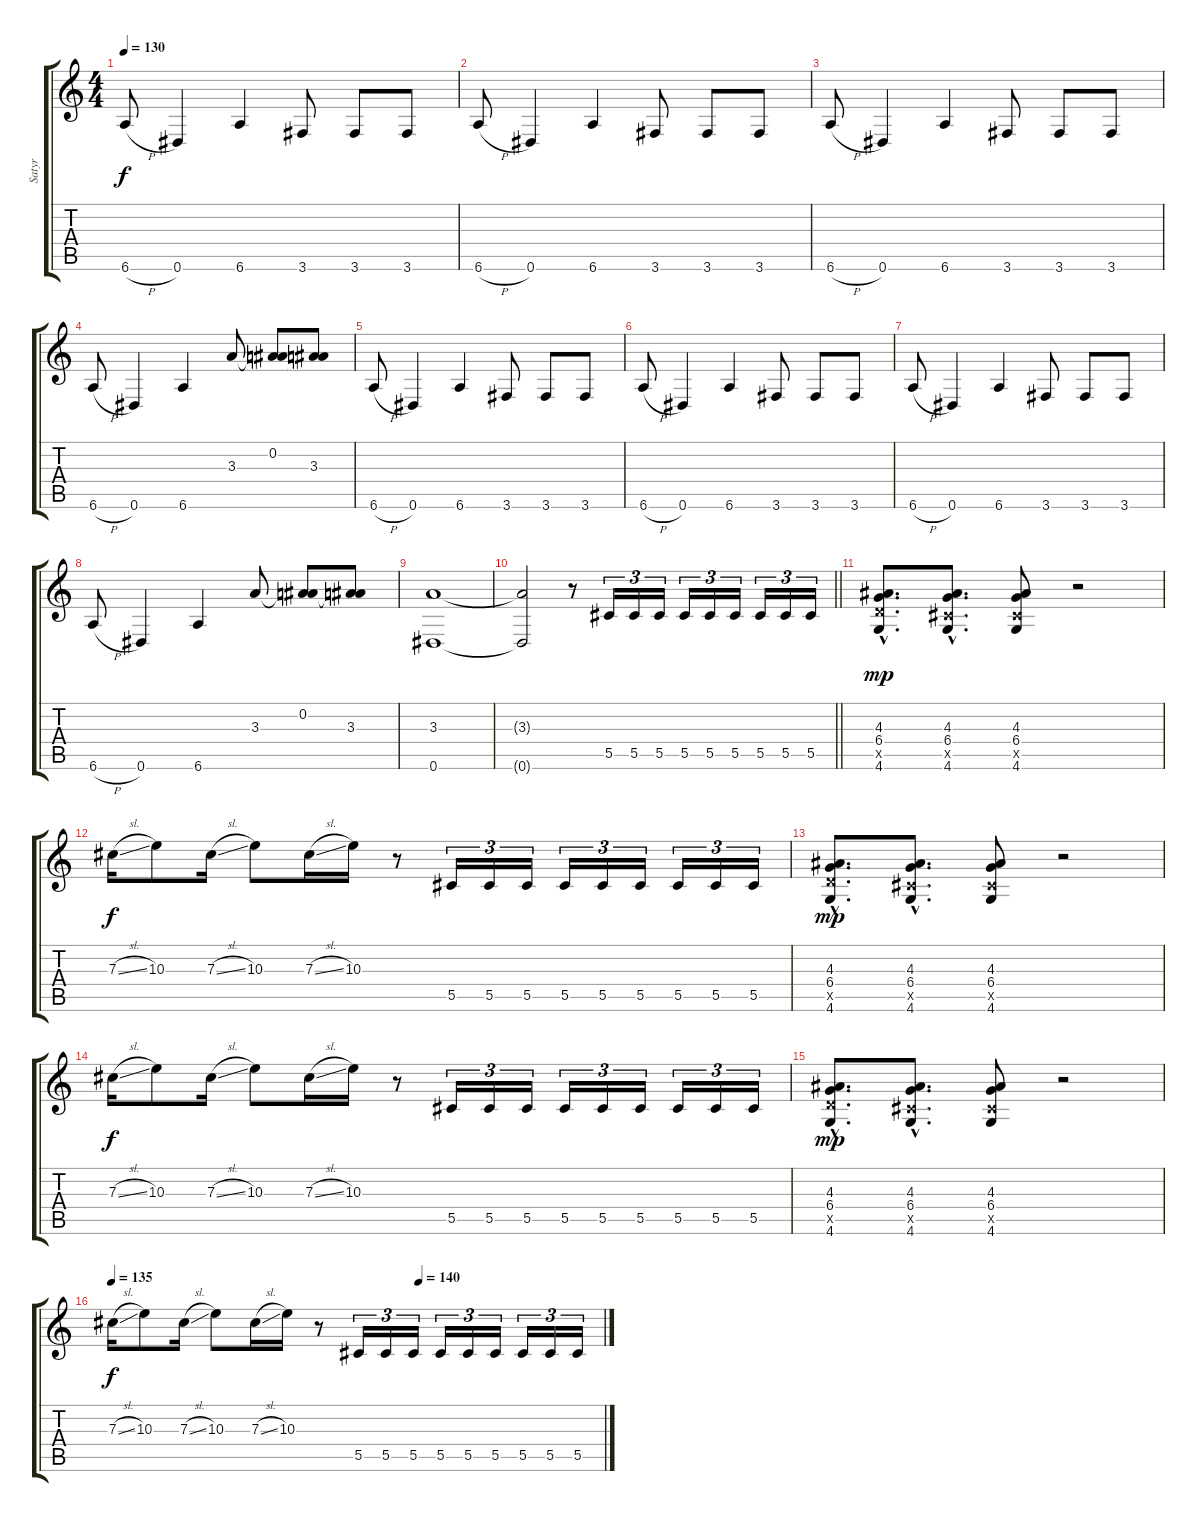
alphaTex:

\track ("Satyr" "Satyr") {instrument distortionguitar}
\staff {score tabs}
\tuning (Eb4 Bb3 Gb3 Db3 Ab2 Eb2) {hide}
\ts (4 4)
\tempo 130
\clef g2
\ks c
6.6{h}.8{dy f} 0.6.4 6.6.4 3.6.8 3.6.8 3.6.8 |
6.6{h}.8 0.6.4 6.6.4 3.6.8 3.6.8 3.6.8 |
6.6{h}.8 0.6.4 6.6.4 3.6.8 3.6.8 3.6.8 |
6.6{h}.8 0.6.4 6.6.4 3.3.8 (0.2 3.3{t}).8 (0.2{t} 3.3).8 |
6.6{h}.8 0.6.4 6.6.4 3.6.8 3.6.8 3.6.8 |
6.6{h}.8 0.6.4 6.6.4 3.6.8 3.6.8 3.6.8 |
6.6{h}.8 0.6.4 6.6.4 3.6.8 3.6.8 3.6.8 |
6.6{h}.8 0.6.4 6.6.4 3.3.8 (0.2 3.3{t}).8 (0.2{t} 3.3).8 |
(3.3 0.6).1 |
\barLineRight lightlight
(3.3{t} 0.6{t}).2 r.8 5.5.16{tu (3 2)} 5.5.16{tu (3 2)} 5.5.16{tu (3 2)} 5.5.16{tu (3 2)} 5.5.16{tu (3 2)} 5.5.16{tu (3 2)} 5.5.16{tu (3 2)} 5.5.16{tu (3 2)} 5.5.16{tu (3 2)} |
(4.3{hac} 6.4{hac} 6.5{hac x} 4.6{hac}).8{d dy mp} (4.3{hac} 6.4{hac} 5.5{hac x} 4.6{hac}).8{d} (4.3 6.4 5.5{x} 4.6).8 r.2 |
7.3{sl}.16{dy f} 10.3.8 7.3{sl}.16 10.3.8 7.3{sl}.16 10.3.16 r.8 5.5.16{tu (3 2)} 5.5.16{tu (3 2)} 5.5.16{tu (3 2)} 5.5.16{tu (3 2)} 5.5.16{tu (3 2)} 5.5.16{tu (3 2)} 5.5.16{tu (3 2)} 5.5.16{tu (3 2)} 5.5.16{tu (3 2)} |
(4.3{hac} 6.4{hac} 6.5{hac x} 4.6{hac}).8{d dy mp} (4.3{hac} 6.4{hac} 5.5{hac x} 4.6{hac}).8{d} (4.3 6.4 5.5{x} 4.6).8 r.2 |
7.3{sl}.16{dy f} 10.3.8 7.3{sl}.16 10.3.8 7.3{sl}.16 10.3.16 r.8 5.5.16{tu (3 2)} 5.5.16{tu (3 2)} 5.5.16{tu (3 2)} 5.5.16{tu (3 2)} 5.5.16{tu (3 2)} 5.5.16{tu (3 2)} 5.5.16{tu (3 2)} 5.5.16{tu (3 2)} 5.5.16{tu (3 2)} |
(4.3{hac} 6.4{hac} 6.5{hac x} 4.6{hac}).8{d dy mp} (4.3{hac} 6.4{hac} 5.5{hac x} 4.6{hac}).8{d} (4.3 6.4 5.5{x} 4.6).8 r.2 |
\tempo 135
\tempo (140 0.625)
7.3{sl}.16{dy f} 10.3.8 7.3{sl}.16 10.3.8 7.3{sl}.16 10.3.16 r.8 5.5.16{tu (3 2)} 5.5.16{tu (3 2)} 5.5.16{tu (3 2)} 5.5.16{tu (3 2)} 5.5.16{tu (3 2)} 5.5.16{tu (3 2)} 5.5.16{tu (3 2)} 5.5.16{tu (3 2)} 5.5.16{tu (3 2)}
